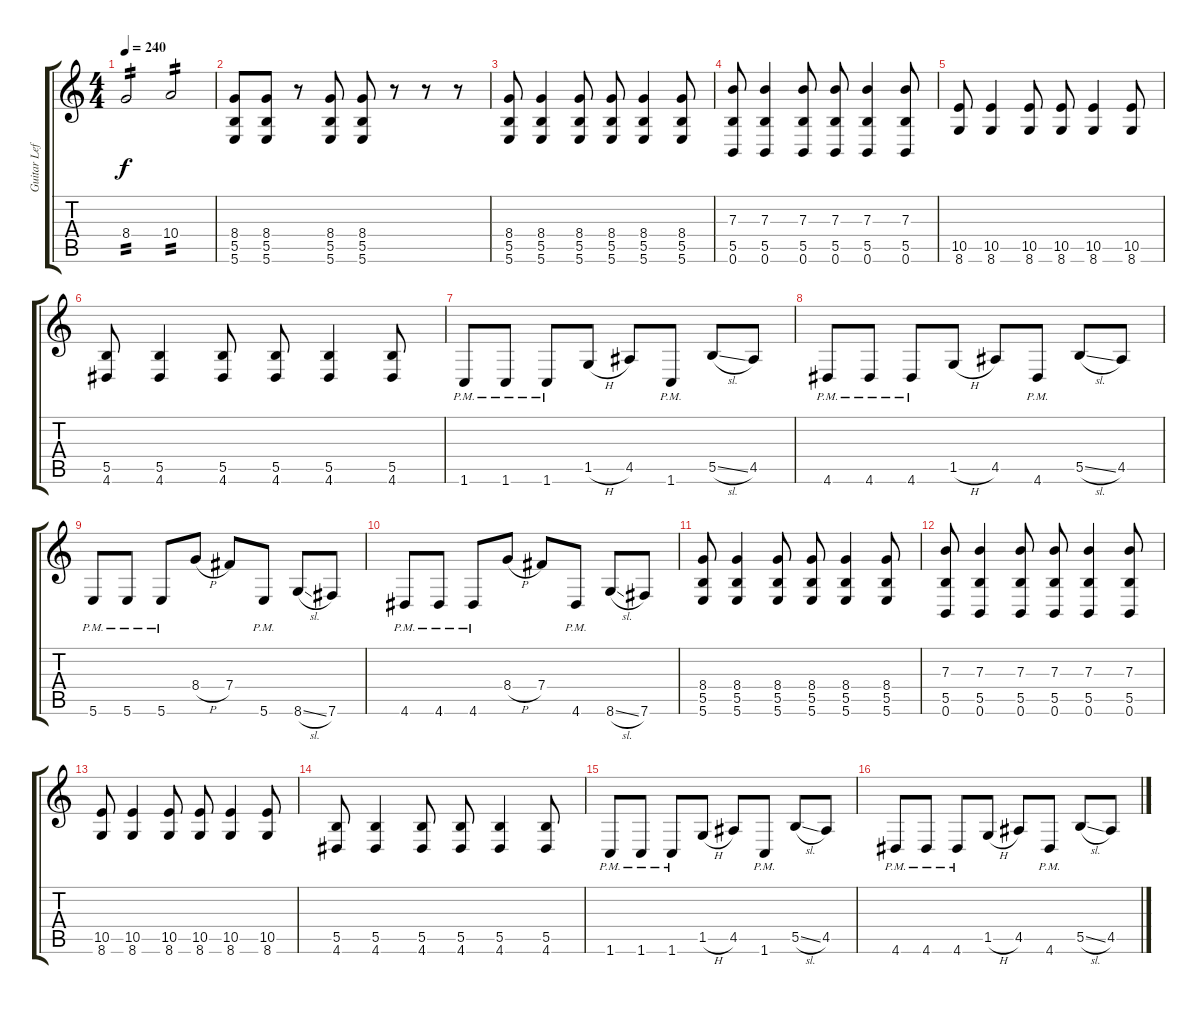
\track ("Guitar Left" "Guitar Lef") {instrument distortionguitar}
\staff {score tabs}
\tuning (Db4 Ab3 E3 B2 Gb2 B1) {hide}
\ts (4 4)
\tempo 240
\clef g2
\ks c
8.4.2{tp 2 dy f} 10.4.2{tp 2} |
(8.4 5.5 5.6).8 (8.4 5.5 5.6).8 r.8 (8.4 5.5 5.6).8 (8.4 5.5 5.6).8 r.8 r.8 r.8 |
(8.4 5.5 5.6).8 (8.4 5.5 5.6).4 (8.4 5.5 5.6).8 (8.4 5.5 5.6).8 (8.4 5.5 5.6).4 (8.4 5.5 5.6).8 |
(7.3 5.5 0.6).8 (7.3 5.5 0.6).4 (7.3 5.5 0.6).8 (7.3 5.5 0.6).8 (7.3 5.5 0.6).4 (7.3 5.5 0.6).8 |
(10.5 8.6).8 (10.5 8.6).4 (10.5 8.6).8 (10.5 8.6).8 (10.5 8.6).4 (10.5 8.6).8 |
(5.5 4.6).8 (5.5 4.6).4 (5.5 4.6).8 (5.5 4.6).8 (5.5 4.6).4 (5.5 4.6).8 |
1.6{pm}.8 1.6{pm}.8 1.6{pm}.8 1.5{h}.8 4.5.8 1.6{pm}.8 5.5{sl}.8 4.5.8 |
4.6{pm}.8 4.6{pm}.8 4.6{pm}.8 1.5{h}.8 4.5.8 4.6{pm}.8 5.5{sl}.8 4.5.8 |
5.6{pm}.8 5.6{pm}.8 5.6{pm}.8 8.4{h}.8 7.4.8 5.6{pm}.8 8.6{sl}.8 7.6.8 |
4.6{pm}.8 4.6{pm}.8 4.6{pm}.8 8.4{h}.8 7.4.8 4.6{pm}.8 8.6{sl}.8 7.6.8 |
(8.4 5.5 5.6).8 (8.4 5.5 5.6).4 (8.4 5.5 5.6).8 (8.4 5.5 5.6).8 (8.4 5.5 5.6).4 (8.4 5.5 5.6).8 |
(7.3 5.5 0.6).8 (7.3 5.5 0.6).4 (7.3 5.5 0.6).8 (7.3 5.5 0.6).8 (7.3 5.5 0.6).4 (7.3 5.5 0.6).8 |
(10.5 8.6).8 (10.5 8.6).4 (10.5 8.6).8 (10.5 8.6).8 (10.5 8.6).4 (10.5 8.6).8 |
(5.5 4.6).8 (5.5 4.6).4 (5.5 4.6).8 (5.5 4.6).8 (5.5 4.6).4 (5.5 4.6).8 |
1.6{pm}.8 1.6{pm}.8 1.6{pm}.8 1.5{h}.8 4.5.8 1.6{pm}.8 5.5{sl}.8 4.5.8 |
4.6{pm}.8 4.6{pm}.8 4.6{pm}.8 1.5{h}.8 4.5.8 4.6{pm}.8 5.5{sl}.8 4.5.8
